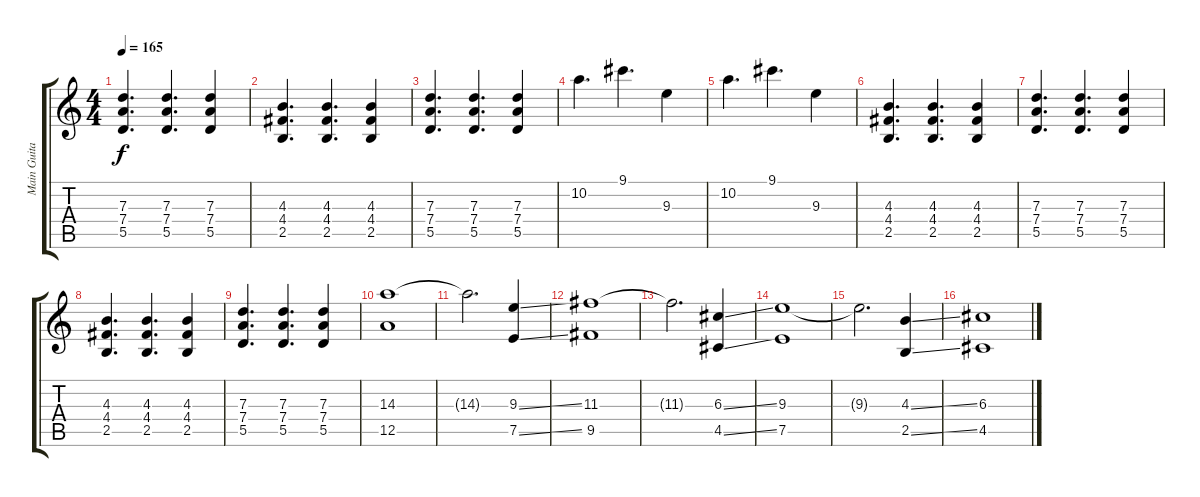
\track ("Main Guitar" "Main Guita") {instrument overdrivenguitar}
\staff {score tabs}
\tuning (E4 B3 G3 D3 A2 E2) {hide}
\ts (4 4)
\tempo 165
\clef g2
\ks c
(7.3 7.4 5.5).4{d dy f} (7.3 7.4 5.5).4{d} (7.3 7.4 5.5).4 |
(4.3 4.4 2.5).4{d} (4.3 4.4 2.5).4{d} (4.3 4.4 2.5).4 |
(7.3 7.4 5.5).4{d} (7.3 7.4 5.5).4{d} (7.3 7.4 5.5).4 |
10.2.4{d} 9.1.4{d} 9.3.4 |
10.2.4{d} 9.1.4{d} 9.3.4 |
(4.3 4.4 2.5).4{d} (4.3 4.4 2.5).4{d} (4.3 4.4 2.5).4 |
(7.3 7.4 5.5).4{d} (7.3 7.4 5.5).4{d} (7.3 7.4 5.5).4 |
(4.3 4.4 2.5).4{d} (4.3 4.4 2.5).4{d} (4.3 4.4 2.5).4 |
(7.3 7.4 5.5).4{d} (7.3 7.4 5.5).4{d} (7.3 7.4 5.5).4 |
(14.3 12.5).1 |
14.3{t}.2{d} (9.3{ss} 7.5{ss}).4 |
(11.3 9.5).1 |
11.3{t}.2{d} (6.3{ss} 4.5{ss}).4 |
(9.3 7.5).1 |
9.3{t}.2{d} (4.3{ss} 2.5{ss}).4 |
(6.3 4.5).1
